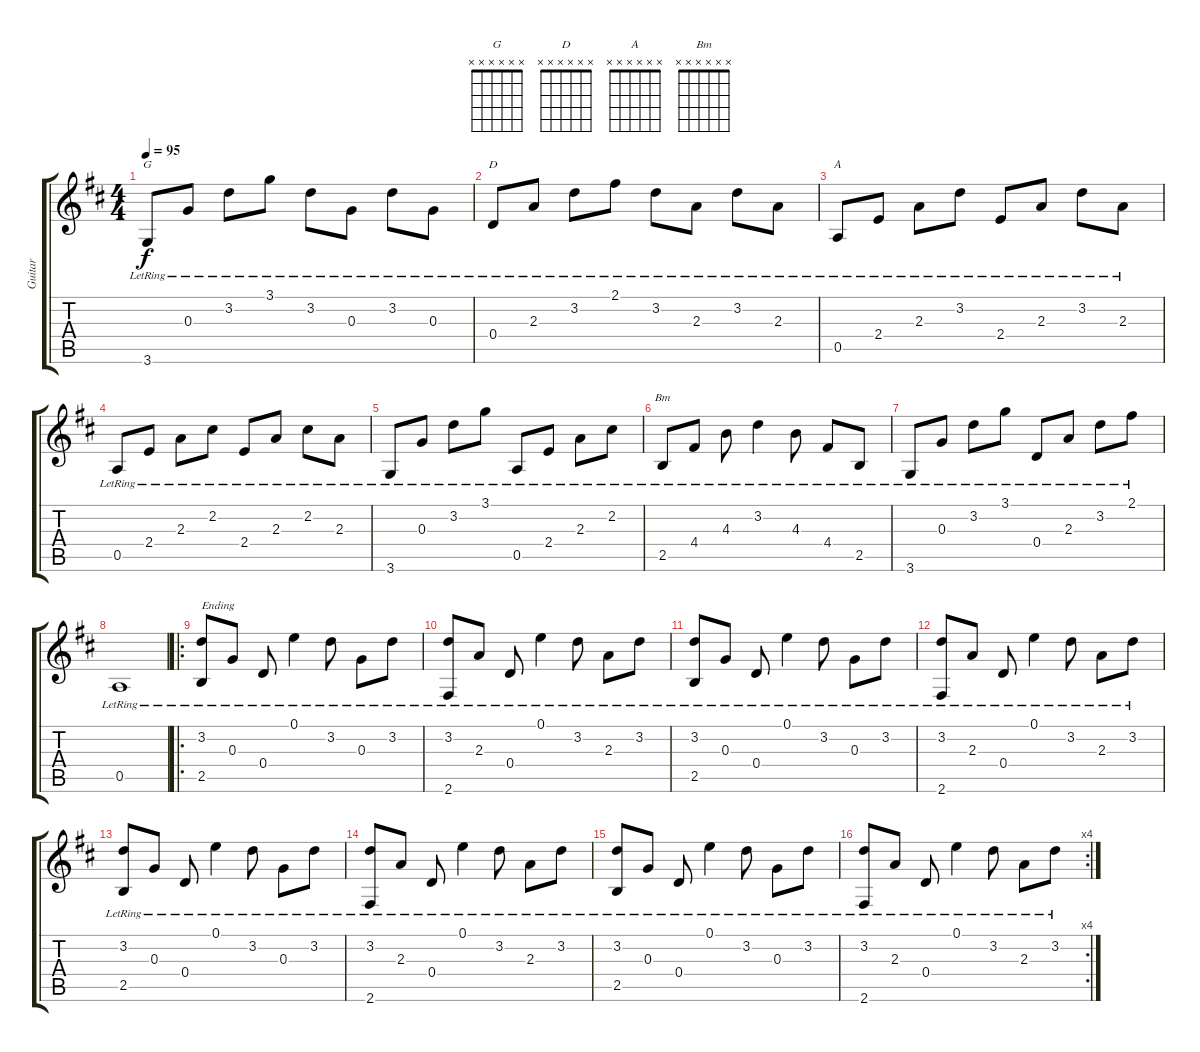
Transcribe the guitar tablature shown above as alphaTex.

\track ("Guitar" "Guitar") {instrument acousticguitarsteel}
\staff {score tabs}
\tuning (E4 B3 G3 D3 A2 E2) {hide}
\chord ("G" x x x x x x)
\chord ("D" x x x x x x)
\chord ("A" x x x x x x)
\chord ("Bm" x x x x x x)
\ts (4 4)
\tempo 95
\clef g2
\ks d
3.6{lr}.8{ch "G" dy f} 0.3{lr}.8 3.2{lr}.8 3.1{lr}.8 3.2{lr}.8 0.3{lr}.8 3.2{lr}.8 0.3{lr}.8 |
0.4{lr}.8{ch "D"} 2.3{lr}.8 3.2{lr}.8 2.1{lr}.8 3.2{lr}.8 2.3{lr}.8 3.2{lr}.8 2.3{lr}.8 |
0.5{lr}.8{ch "A"} 2.4{lr}.8 2.3{lr}.8 3.2{lr}.8 2.4{lr}.8 2.3{lr}.8 3.2{lr}.8 2.3{lr}.8 |
0.5{lr}.8 2.4{lr}.8 2.3{lr}.8 2.2{lr}.8 2.4{lr}.8 2.3{lr}.8 2.2{lr}.8 2.3{lr}.8 |
3.6{lr}.8 0.3{lr}.8 3.2{lr}.8 3.1{lr}.8 0.5{lr}.8 2.4{lr}.8 2.3{lr}.8 2.2{lr}.8 |
2.5{lr}.8{ch "Bm"} 4.4{lr}.8 4.3{lr}.8 3.2{lr}.4 4.3{lr}.8 4.4{lr}.8 2.5{lr}.8 |
3.6{lr}.8 0.3{lr}.8 3.2{lr}.8 3.1{lr}.8 0.4{lr}.8 2.3{lr}.8 3.2{lr}.8 2.1{lr}.8 |
0.5{lr}.1 |
\ro
(3.2{lr} 2.5{lr}).8{txt "Ending"} 0.3{lr}.8 0.4{lr}.8 0.1{lr}.4 3.2{lr}.8 0.3{lr}.8 3.2{lr}.8 |
(3.2{lr} 2.6{lr}).8 2.3{lr}.8 0.4{lr}.8 0.1{lr}.4 3.2{lr}.8 2.3{lr}.8 3.2{lr}.8 |
(3.2{lr} 2.5{lr}).8 0.3{lr}.8 0.4{lr}.8 0.1{lr}.4 3.2{lr}.8 0.3{lr}.8 3.2{lr}.8 |
(3.2{lr} 2.6{lr}).8 2.3{lr}.8 0.4{lr}.8 0.1{lr}.4 3.2{lr}.8 2.3{lr}.8 3.2{lr}.8 |
(3.2{lr} 2.5{lr}).8 0.3{lr}.8 0.4{lr}.8 0.1{lr}.4 3.2{lr}.8 0.3{lr}.8 3.2{lr}.8 |
(3.2{lr} 2.6{lr}).8 2.3{lr}.8 0.4{lr}.8 0.1{lr}.4 3.2{lr}.8 2.3{lr}.8 3.2{lr}.8 |
(3.2{lr} 2.5{lr}).8 0.3{lr}.8 0.4{lr}.8 0.1{lr}.4 3.2{lr}.8 0.3{lr}.8 3.2{lr}.8 |
\rc 4
(3.2{lr} 2.6{lr}).8 2.3{lr}.8 0.4{lr}.8 0.1{lr}.4 3.2{lr}.8 2.3{lr}.8 3.2{lr}.8
